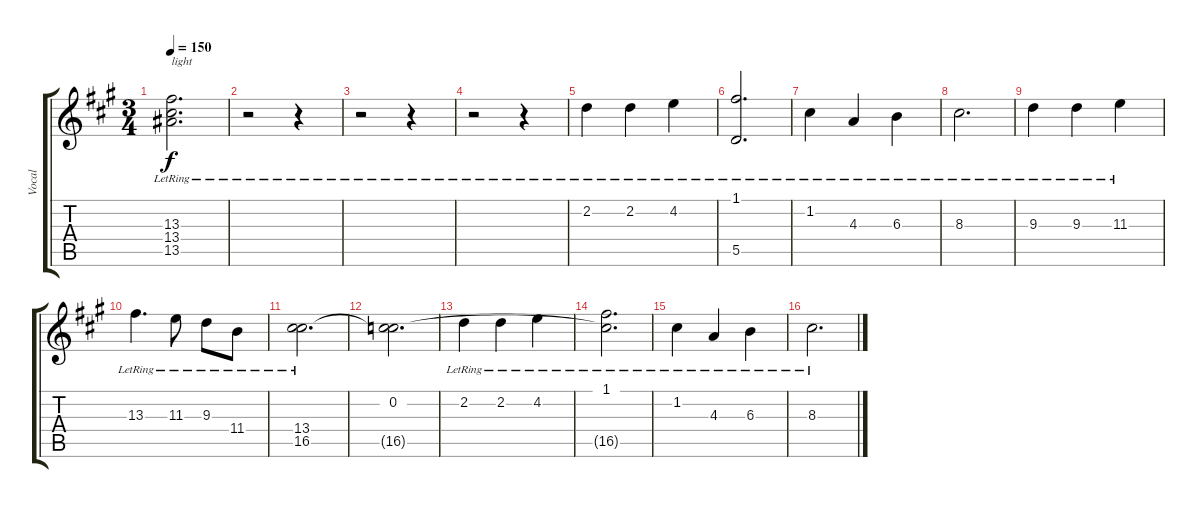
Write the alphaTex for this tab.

\track ("Vocal" "Vocal") {instrument acousticguitarnylon}
\staff {score tabs}
\tuning (F4 C4 F3 C3 A2 F2) {hide}
\ts (3 4)
\tempo 150
\clef g2
\ks f#minor
(13.3{lr} 13.4{lr} 13.5{lr}).2{d txt "light" dy f} |
r.2 r.4 |
r.2 r.4 |
r.2 r.4 |
2.2{lr}.4{volume 14} 2.2{lr}.4 4.2{lr}.4 |
(1.1{lr} 5.5).2{d} |
1.2{lr}.4 4.3{lr}.4 6.3{lr}.4 |
8.3{lr}.2{d} |
9.3{lr}.4 9.3{lr}.4 11.3{lr}.4 |
13.3{lr}.4{d} 11.3{lr}.8 9.3{lr}.8 11.4{lr}.8 |
(13.4{lr} 16.5{lr}).2{d} |
(0.2 16.5{t}).2{d} |
2.2{lr}.4 2.2{lr}.4 4.2{lr}.4 |
(1.1{lr} 16.5{t}).2{d} |
1.2{lr}.4 4.3{lr}.4 6.3{lr}.4 |
8.3{lr}.2{d}
